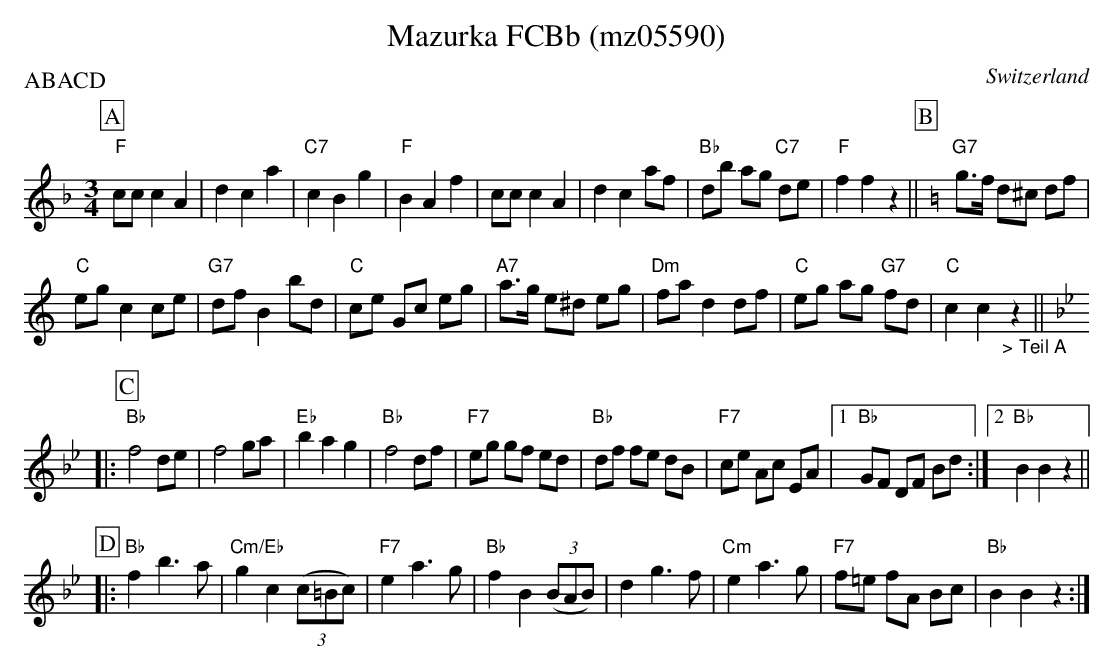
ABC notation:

X:1
T: Mazurka FCBb (mz05590)
O:Switzerland
M:3/4
L:1/8
P:ABACD
K:F major
[P:A] "F"cc c2A2 | d2c2a2 | "C7"c2B2g2 | "F"B2A2f2 | cc c2A2 | d2c2 af | "Bb"db ag "C7"de | "F"f2f2z2 ||[P:B] [K:C] "G7"g>f d^c df |
"C"eg c2ce | "G7"df B2bd | "C"ce Gc eg | "A7"a>g e^d eg | "Dm"fa d2 df | "C"eg ag "G7"fd | "C"c2c2"_> Teil A"z2 ||[P:C]  [K:Bb]
|: "Bb"f4de | f4 ga | "Eb"b2a2g2 | "Bb"f4 df | "F7"eg gf ed | "Bb"df fe dB | "F7"ce Ac EA |1 "Bb"GF DF Bd :|2 "Bb"B2B2z2 ||
[P:D]  |: "Bb"f2b3a | "Cm/Eb"g2c2 ((3c=Bc) | "F7"e2a3g | "Bb"f2B2 ((3BAB) | d2g3f | "Cm"e2a3g | "F7"f=e fA Bc | "Bb"B2B2z2 :|
